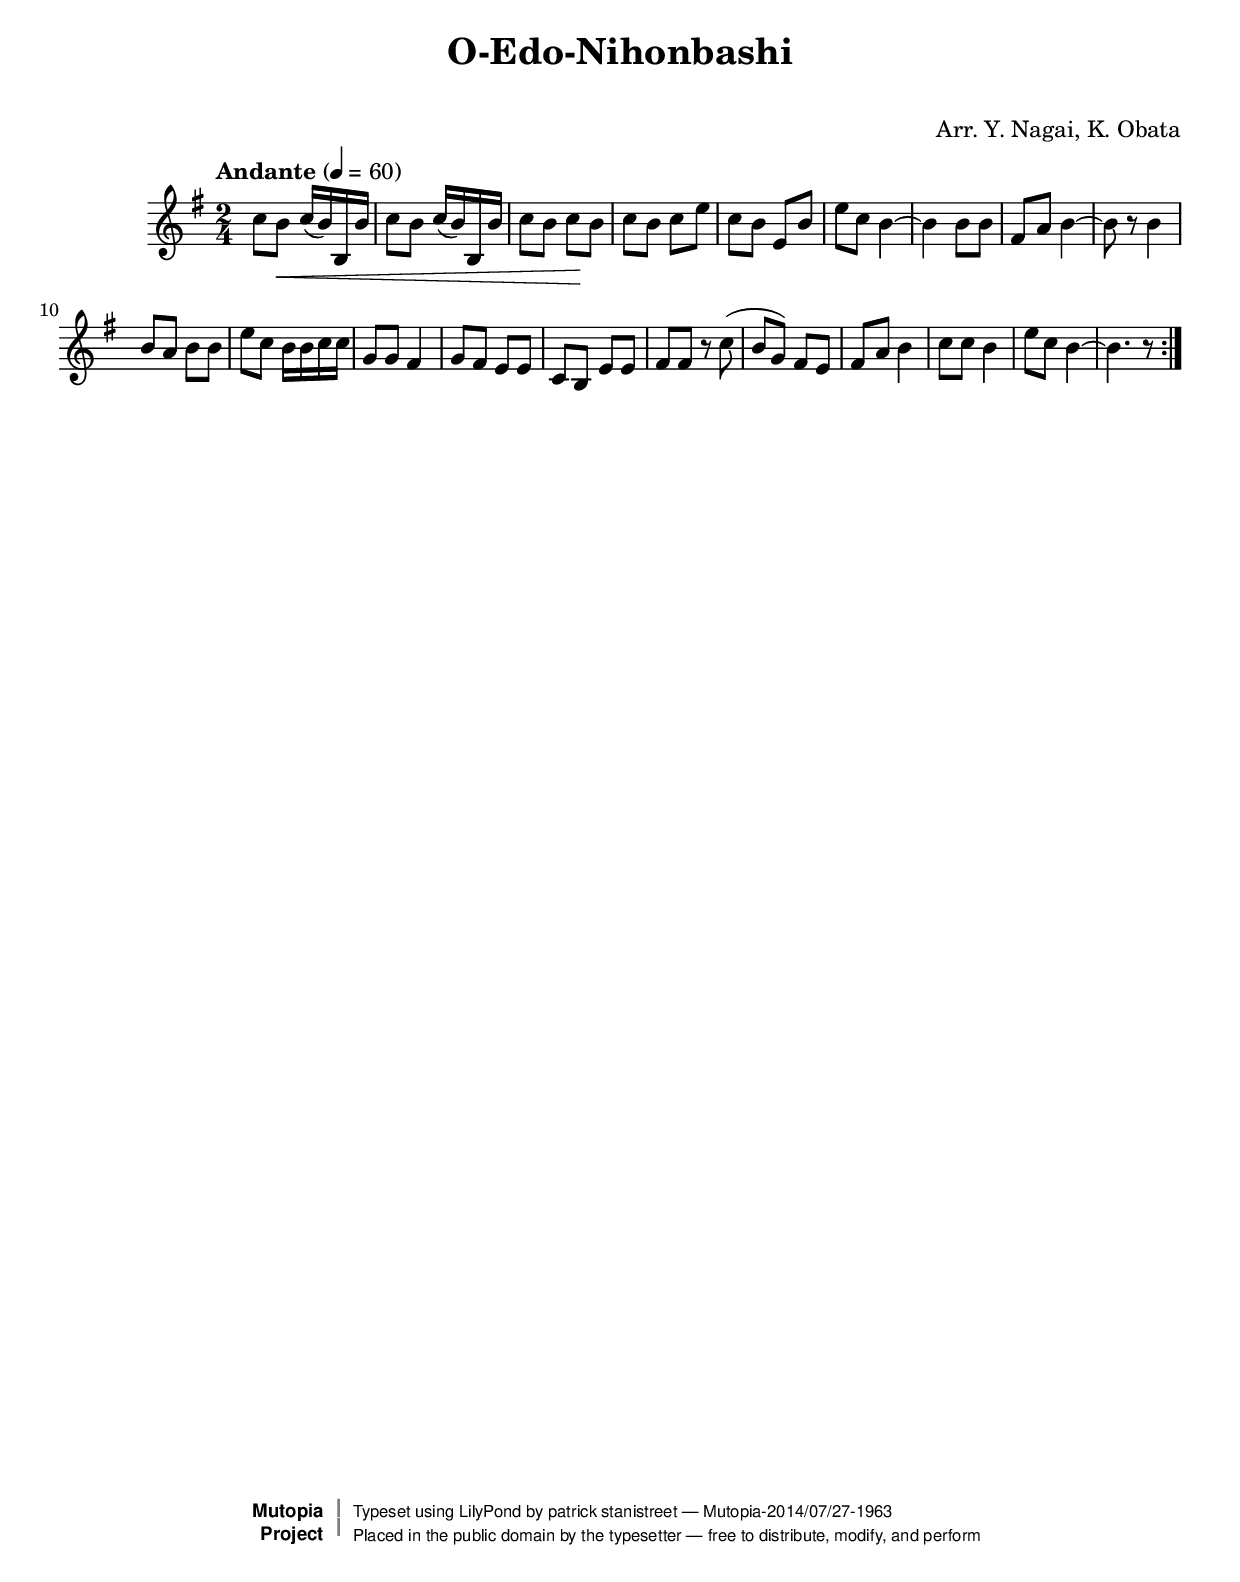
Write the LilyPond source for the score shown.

\version "2.19.7"

tsfooter = \markup {
\column {
  \line {"Arranged by:  Nagai, Iwai and Obata, Kenhachiro"}
  \line {"Source:  Seiyo gakufu Nihon zokkyokushu,  pub. Miki Shoten, Osaka, 1895."}
  \line {"English title:  \"A Collection of Japanese Popular Music.\""}
  \line {"Copyright Public Domain  Typeset by Tom Potter 2007"}
  \line {"http://www.daisyfield.com/music/"}
}
}

\paper {
  top-margin = 2 \cm
  bottom-margin = 2 \cm
%  oddFooterMarkup = \tsfooter
}


\header {
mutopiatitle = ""    %  if not set taken from title field
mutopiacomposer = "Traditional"
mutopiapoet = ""    %  
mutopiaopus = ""    %  
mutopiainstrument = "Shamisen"
date = ""    %  optional - date piece composed
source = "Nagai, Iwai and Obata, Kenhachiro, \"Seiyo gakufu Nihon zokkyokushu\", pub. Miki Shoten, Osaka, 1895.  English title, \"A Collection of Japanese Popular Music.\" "
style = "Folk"
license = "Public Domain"
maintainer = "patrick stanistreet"
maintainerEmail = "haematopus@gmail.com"
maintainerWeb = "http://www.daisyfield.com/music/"
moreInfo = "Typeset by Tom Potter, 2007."  

title = "O-Edo-Nihonbashi"
subtitle = "  "      %
composer = "Arr. Y. Nagai, K. Obata"

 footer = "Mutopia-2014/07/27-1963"
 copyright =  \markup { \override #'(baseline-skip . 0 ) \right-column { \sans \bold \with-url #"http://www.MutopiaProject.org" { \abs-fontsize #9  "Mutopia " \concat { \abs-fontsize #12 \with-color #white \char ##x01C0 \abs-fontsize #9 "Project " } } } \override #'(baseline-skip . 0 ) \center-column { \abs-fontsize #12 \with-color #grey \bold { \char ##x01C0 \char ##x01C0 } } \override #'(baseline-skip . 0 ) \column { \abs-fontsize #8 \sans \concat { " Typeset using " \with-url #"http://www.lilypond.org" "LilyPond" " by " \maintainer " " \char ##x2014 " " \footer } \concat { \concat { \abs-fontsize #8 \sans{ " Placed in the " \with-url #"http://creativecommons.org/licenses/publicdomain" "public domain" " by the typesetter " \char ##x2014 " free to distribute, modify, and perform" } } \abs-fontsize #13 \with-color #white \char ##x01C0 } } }
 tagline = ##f
}


shamisenOne =  {
\repeat volta 2 {
% 1
    c''8  [ b'8 \< ] c''16 ( [ b'16 )  b16 b'16 ] | 
%        c''8 -\markup{ \bold {Andante} } \p [ b'8 \< ] c''16 ( [ b'16 )
% 2
    c''8 [ b'8 ] c''16 ( [ b'16 ) b16 b'16 ] | 
% 3
    c''8 [ b'8 ] c''8 \!  [ b'8 ] | 
% 4
    c''8 [ b'8 ] c''8 [ e''8 ] | 
% 5
    c''8 [ b'8 ] e'8 [ b'8 ] | 
% 6
    e''8 [ c''8 ] b'4 ~ | 
% 7
    b'4 b'8 [ b'8 ] | 
% 8
    fis'8 [ a'8 ] b'4 ~ | 
% 9
    b'8 r8 b'4 | 
\barNumberCheck #10
    b'8 [ a'8 ] b'8 [ b'8 ] | 
% 11
    e''8 [ c''8 ] b'16 [ b'16 c''16 c''16 ] | 
% 12
    g'8 [ g'8 ] fis'4 | 
% 13
    g'8 [ fis'8 ] e'8 [ e'8 ] | 
% 14
    c'8 [ b8 ] e'8 [ e'8 ] | 
% 15
    fis'8 [ fis'8 ] r8 c''8 ( | 
% 16
    b'8 [ g'8 ) ] fis'8 [ e'8 ] | 
% 17
    fis'8 [ a'8 ] b'4 | 
% 18
    c''8 [ c''8 ] b'4 | 
% 19
    e''8 [ c''8 ] b'4 ~ | 
\barNumberCheck #20
    b'4. r8 }
}

% The score definition
\score  {
\new Staff <<
    \time 2/4 
    \clef "treble"
    \key g \major
    \tempo "Andante"  4 = 60
    \transposition c
    \set Staff.midiInstrument = "shamisen"
    \shamisenOne
>>

\layout  { }
\midi  { }
}

